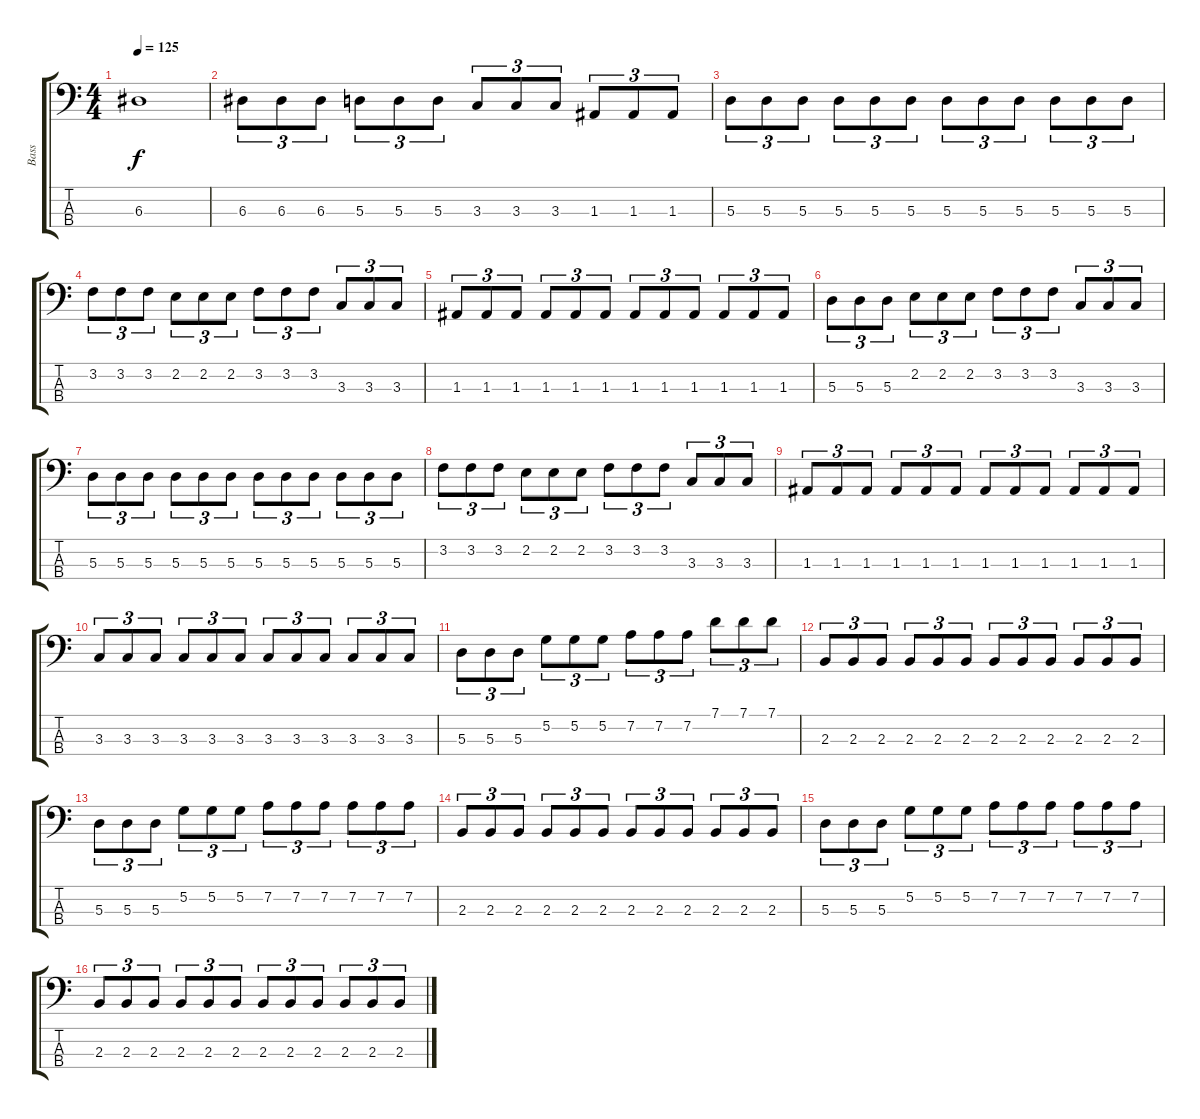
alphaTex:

\track ("Bass" "Bass") {instrument electricbassfinger}
\staff {score tabs}
\tuning (G2 D2 A1 E1) {hide}
\ts (4 4)
\tempo 125
\clef f4
\ks c
6.3.1{dy f} |
6.3.8{tu (3 2)} 6.3.8{tu (3 2)} 6.3.8{tu (3 2)} 5.3.8{tu (3 2)} 5.3.8{tu (3 2)} 5.3.8{tu (3 2)} 3.3.8{tu (3 2)} 3.3.8{tu (3 2)} 3.3.8{tu (3 2)} 1.3.8{tu (3 2)} 1.3.8{tu (3 2)} 1.3.8{tu (3 2)} |
5.3.8{tu (3 2)} 5.3.8{tu (3 2)} 5.3.8{tu (3 2)} 5.3.8{tu (3 2)} 5.3.8{tu (3 2)} 5.3.8{tu (3 2)} 5.3.8{tu (3 2)} 5.3.8{tu (3 2)} 5.3.8{tu (3 2)} 5.3.8{tu (3 2)} 5.3.8{tu (3 2)} 5.3.8{tu (3 2)} |
3.2.8{tu (3 2)} 3.2.8{tu (3 2)} 3.2.8{tu (3 2)} 2.2.8{tu (3 2)} 2.2.8{tu (3 2)} 2.2.8{tu (3 2)} 3.2.8{tu (3 2)} 3.2.8{tu (3 2)} 3.2.8{tu (3 2)} 3.3.8{tu (3 2)} 3.3.8{tu (3 2)} 3.3.8{tu (3 2)} |
1.3.8{tu (3 2)} 1.3.8{tu (3 2)} 1.3.8{tu (3 2)} 1.3.8{tu (3 2)} 1.3.8{tu (3 2)} 1.3.8{tu (3 2)} 1.3.8{tu (3 2)} 1.3.8{tu (3 2)} 1.3.8{tu (3 2)} 1.3.8{tu (3 2)} 1.3.8{tu (3 2)} 1.3.8{tu (3 2)} |
5.3.8{tu (3 2)} 5.3.8{tu (3 2)} 5.3.8{tu (3 2)} 2.2.8{tu (3 2)} 2.2.8{tu (3 2)} 2.2.8{tu (3 2)} 3.2.8{tu (3 2)} 3.2.8{tu (3 2)} 3.2.8{tu (3 2)} 3.3.8{tu (3 2)} 3.3.8{tu (3 2)} 3.3.8{tu (3 2)} |
5.3.8{tu (3 2)} 5.3.8{tu (3 2)} 5.3.8{tu (3 2)} 5.3.8{tu (3 2)} 5.3.8{tu (3 2)} 5.3.8{tu (3 2)} 5.3.8{tu (3 2)} 5.3.8{tu (3 2)} 5.3.8{tu (3 2)} 5.3.8{tu (3 2)} 5.3.8{tu (3 2)} 5.3.8{tu (3 2)} |
3.2.8{tu (3 2)} 3.2.8{tu (3 2)} 3.2.8{tu (3 2)} 2.2.8{tu (3 2)} 2.2.8{tu (3 2)} 2.2.8{tu (3 2)} 3.2.8{tu (3 2)} 3.2.8{tu (3 2)} 3.2.8{tu (3 2)} 3.3.8{tu (3 2)} 3.3.8{tu (3 2)} 3.3.8{tu (3 2)} |
1.3.8{tu (3 2)} 1.3.8{tu (3 2)} 1.3.8{tu (3 2)} 1.3.8{tu (3 2)} 1.3.8{tu (3 2)} 1.3.8{tu (3 2)} 1.3.8{tu (3 2)} 1.3.8{tu (3 2)} 1.3.8{tu (3 2)} 1.3.8{tu (3 2)} 1.3.8{tu (3 2)} 1.3.8{tu (3 2)} |
3.3.8{tu (3 2)} 3.3.8{tu (3 2)} 3.3.8{tu (3 2)} 3.3.8{tu (3 2)} 3.3.8{tu (3 2)} 3.3.8{tu (3 2)} 3.3.8{tu (3 2)} 3.3.8{tu (3 2)} 3.3.8{tu (3 2)} 3.3.8{tu (3 2)} 3.3.8{tu (3 2)} 3.3.8{tu (3 2)} |
5.3.8{tu (3 2)} 5.3.8{tu (3 2)} 5.3.8{tu (3 2)} 5.2.8{tu (3 2)} 5.2.8{tu (3 2)} 5.2.8{tu (3 2)} 7.2.8{tu (3 2)} 7.2.8{tu (3 2)} 7.2.8{tu (3 2)} 7.1.8{tu (3 2)} 7.1.8{tu (3 2)} 7.1.8{tu (3 2)} |
2.3.8{tu (3 2)} 2.3.8{tu (3 2)} 2.3.8{tu (3 2)} 2.3.8{tu (3 2)} 2.3.8{tu (3 2)} 2.3.8{tu (3 2)} 2.3.8{tu (3 2)} 2.3.8{tu (3 2)} 2.3.8{tu (3 2)} 2.3.8{tu (3 2)} 2.3.8{tu (3 2)} 2.3.8{tu (3 2)} |
5.3.8{tu (3 2)} 5.3.8{tu (3 2)} 5.3.8{tu (3 2)} 5.2.8{tu (3 2)} 5.2.8{tu (3 2)} 5.2.8{tu (3 2)} 7.2.8{tu (3 2)} 7.2.8{tu (3 2)} 7.2.8{tu (3 2)} 7.2.8{tu (3 2)} 7.2.8{tu (3 2)} 7.2.8{tu (3 2)} |
2.3.8{tu (3 2)} 2.3.8{tu (3 2)} 2.3.8{tu (3 2)} 2.3.8{tu (3 2)} 2.3.8{tu (3 2)} 2.3.8{tu (3 2)} 2.3.8{tu (3 2)} 2.3.8{tu (3 2)} 2.3.8{tu (3 2)} 2.3.8{tu (3 2)} 2.3.8{tu (3 2)} 2.3.8{tu (3 2)} |
5.3.8{tu (3 2)} 5.3.8{tu (3 2)} 5.3.8{tu (3 2)} 5.2.8{tu (3 2)} 5.2.8{tu (3 2)} 5.2.8{tu (3 2)} 7.2.8{tu (3 2)} 7.2.8{tu (3 2)} 7.2.8{tu (3 2)} 7.2.8{tu (3 2)} 7.2.8{tu (3 2)} 7.2.8{tu (3 2)} |
2.3.8{tu (3 2)} 2.3.8{tu (3 2)} 2.3.8{tu (3 2)} 2.3.8{tu (3 2)} 2.3.8{tu (3 2)} 2.3.8{tu (3 2)} 2.3.8{tu (3 2)} 2.3.8{tu (3 2)} 2.3.8{tu (3 2)} 2.3.8{tu (3 2)} 2.3.8{tu (3 2)} 2.3.8{tu (3 2)}
